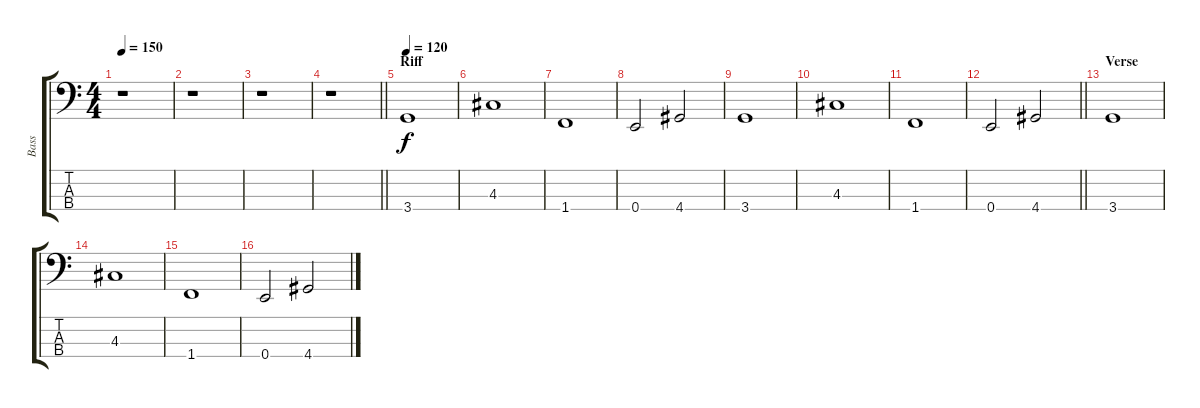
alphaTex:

\track ("Bass" "Bass") {instrument electricbassfinger}
\staff {score tabs}
\tuning (G2 D2 A1 E1) {hide}
\ts (4 4)
\tempo 150
\clef f4
\ks c
r.1{dy f} |
r.1 |
r.1 |
\barLineRight lightlight
r.1 |
\section ("" "Riff")
\tempo 120
3.4.1 |
4.3.1 |
1.4.1 |
0.4.2 4.4.2 |
3.4.1 |
4.3.1 |
1.4.1 |
\barLineRight lightlight
0.4.2 4.4.2 |
\section ("" "Verse")
3.4.1 |
4.3.1 |
1.4.1 |
0.4.2 4.4.2
